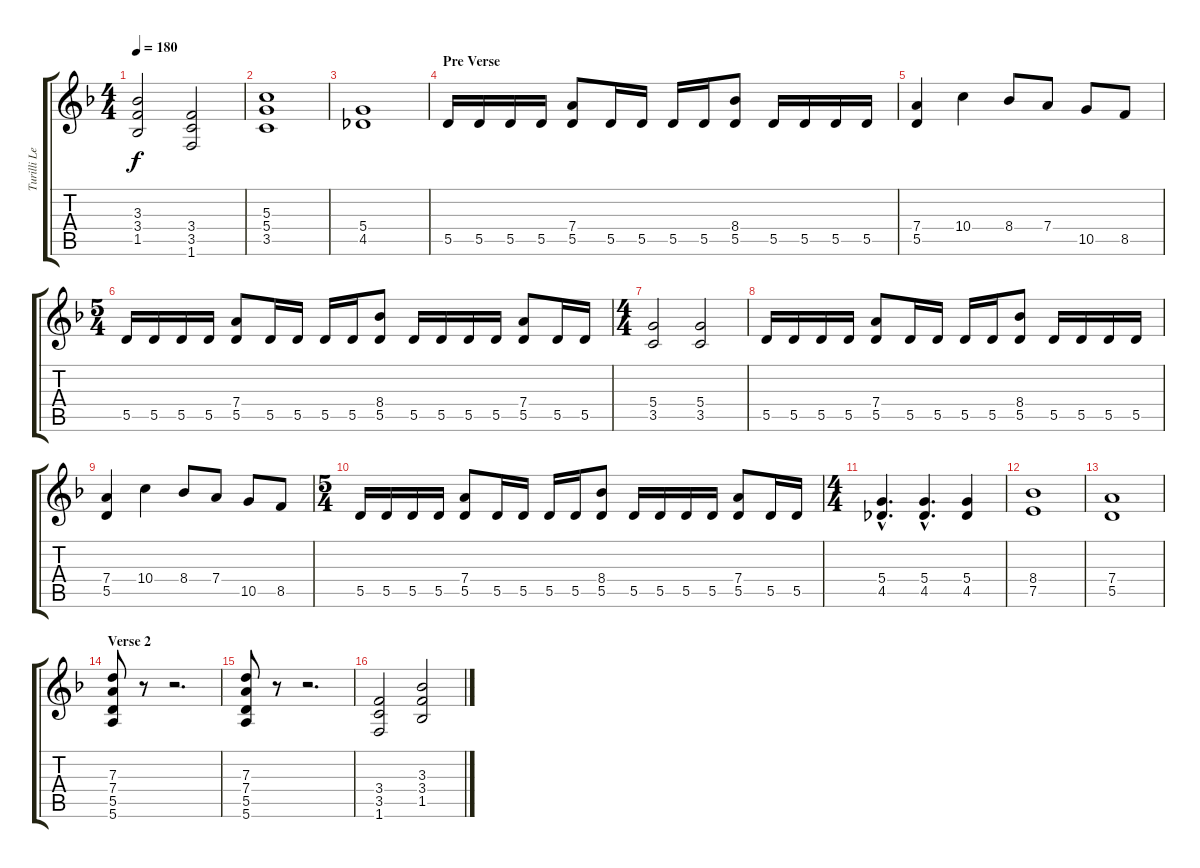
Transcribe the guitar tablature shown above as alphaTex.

\track ("Turilli Lead" "Turilli Le") {instrument distortionguitar}
\staff {score tabs}
\tuning (E4 B3 G3 D3 A2 E2) {hide}
\ts (4 4)
\tempo 180
\clef g2
\ks dminor
(3.3 3.4 1.5).2{dy f} (3.4 3.5 1.6).2 |
(5.3 5.4 3.5).1 |
(5.4 4.5).1 |
\section ("" "Pre Verse")
5.5.16 5.5.16 5.5.16 5.5.16 (7.4 5.5).8 5.5.16 5.5.16 5.5.16 5.5.16 (8.4 5.5).8 5.5.16 5.5.16 5.5.16 5.5.16 |
(7.4 5.5).4 10.4.4 8.4.8 7.4.8 10.5.8 8.5.8 |
\ts (5 4)
5.5.16 5.5.16 5.5.16 5.5.16 (7.4 5.5).8 5.5.16 5.5.16 5.5.16 5.5.16 (8.4 5.5).8 5.5.16 5.5.16 5.5.16 5.5.16 (7.4 5.5).8 5.5.16 5.5.16 |
\ts (4 4)
(5.4 3.5).2 (5.4 3.5).2 |
5.5.16 5.5.16 5.5.16 5.5.16 (7.4 5.5).8 5.5.16 5.5.16 5.5.16 5.5.16 (8.4 5.5).8 5.5.16 5.5.16 5.5.16 5.5.16 |
(7.4 5.5).4 10.4.4 8.4.8 7.4.8 10.5.8 8.5.8 |
\ts (5 4)
5.5.16 5.5.16 5.5.16 5.5.16 (7.4 5.5).8 5.5.16 5.5.16 5.5.16 5.5.16 (8.4 5.5).8 5.5.16 5.5.16 5.5.16 5.5.16 (7.4 5.5).8 5.5.16 5.5.16 |
\ts (4 4)
(5.4{hac} 4.5{hac}).4{d} (5.4{hac} 4.5{hac}).4{d} (5.4 4.5).4 |
(8.4 7.5).1 |
(7.4 5.5).1 |
\section ("" "Verse 2")
(7.3 7.4 5.5 5.6).8 r.8 r.2{d} |
(7.3 7.4 5.5 5.6).8 r.8 r.2{d} |
(3.4 3.5 1.6).2 (3.3 3.4 1.5).2
